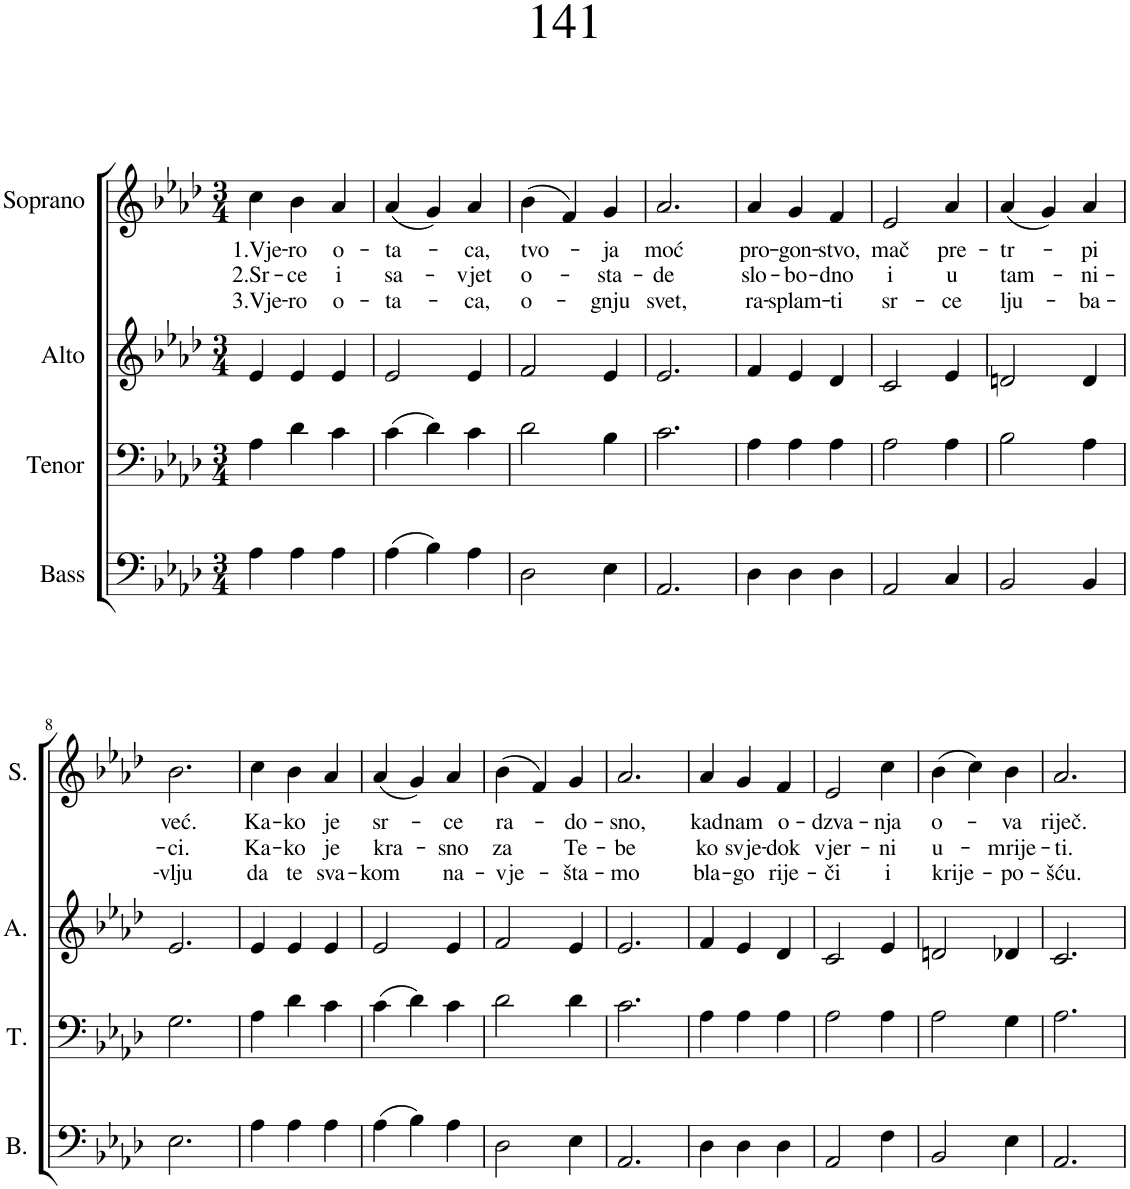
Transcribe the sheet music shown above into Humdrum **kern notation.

**kern	**kern	**kern	**kern	**text	**text	**text
*part4	*part3	*part2	*part1	*part1	*part1	*part1
*staff4	*staff3	*staff2	*staff1	*staff1	*staff1	*staff1
*I"Bass	*I"Tenor	*I"Alto	*I"Soprano	*	*	*
*I'B.	*I'T.	*I'A.	*I'S.	*	*	*
*clefF4	*clefF4	*clefG2	*clefG2	*	*	*
*k[b-e-a-d-]	*k[b-e-a-d-]	*k[b-e-a-d-]	*k[b-e-a-d-]	*	*	*
*M3/4	*M3/4	*M3/4	*M3/4	*	*	*
=1	=1	=1	=1	=1	=1	=1
!	!	!	!	!LO:LY:b	!LO:LY:b	!LO:LY:b
4A-\	4A-\	4e-/	4cc\	1.Vje-	2.Sr-	3.Vje-
!	!	!	!	!LO:LY:b	!LO:LY:b	!LO:LY:b
4A-\	4d-\	4e-/	4b-\	-ro	-ce	-ro
!	!	!	!	!LO:LY:b	!LO:LY:b	!LO:LY:b
4A-\	4c\	4e-/	4a-/	o-	i	o-
=2	=2	=2	=2	=2	=2	=2
!	!	!	!	!LO:LY:b	!LO:LY:b	!LO:LY:b
(4A-\	(4c\	2e-/	(4a-/	-ta-	sa-	-ta-
4B-\)	4d-\)	.	4g/)	.	.	.
!	!	!	!	!LO:LY:b	!LO:LY:b	!LO:LY:b
4A-\	4c\	4e-/	4a-/	-ca,	-vjet	-ca,
=3	=3	=3	=3	=3	=3	=3
!	!	!	!	!LO:LY:b	!LO:LY:b	!LO:LY:b
2D-\	2d-\	2f/	(4b-\	tvo-	o-	o-
.	.	.	4f/)	.	.	.
!	!	!	!	!LO:LY:b	!LO:LY:b	!LO:LY:b
4E-\	4B-\	4e-/	4g/	-ja	-sta-	-gnju
=4	=4	=4	=4	=4	=4	=4
!	!	!	!	!LO:LY:b	!LO:LY:b	!LO:LY:b
2.AA-/	2.c\	2.e-/	2.a-/	moć	-de	svet,
=5	=5	=5	=5	=5	=5	=5
!	!	!	!	!LO:LY:b	!LO:LY:b	!LO:LY:b
4D-\	4A-\	4f/	4a-/	pro-	slo-	ra-
!	!	!	!	!LO:LY:b	!LO:LY:b	!LO:LY:b
4D-\	4A-\	4e-/	4g/	-gon-	-bo-	-splam-
!	!	!	!	!LO:LY:b	!LO:LY:b	!LO:LY:b
4D-\	4A-\	4d-/	4f/	-stvo,	-dno	-ti
=6	=6	=6	=6	=6	=6	=6
!	!	!	!	!LO:LY:b	!LO:LY:b	!LO:LY:b
2AA-/	2A-\	2c/	2e-/	mač	i	sr-
!	!	!	!	!LO:LY:b	!LO:LY:b	!LO:LY:b
4C/	4A-\	4e-/	4a-/	pre-	u	-ce
=7	=7	=7	=7	=7	=7	=7
!	!	!	!	!LO:LY:b	!LO:LY:b	!LO:LY:b
2BB-/	2B-\	2dn/	(4a-/	-tr-	tam-	lju-
.	.	.	4g/)	.	.	.
!	!	!	!	!LO:LY:b	!LO:LY:b	!LO:LY:b
4BB-/	4A-\	4d/	4a-/	-pi	-ni-	-ba-
!!LO:LB:g=z
=8	=8	=8	=8	=8	=8	=8
!	!	!	!	!LO:LY:b	!LO:LY:b	!LO:LY:b
2.E-\	2.G\	2.e-/	2.b-\	već.	-ci.	-vlju
=9	=9	=9	=9	=9	=9	=9
!	!	!	!	!LO:LY:b	!LO:LY:b	!LO:LY:b
4A-\	4A-\	4e-/	4cc\	Ka-	Ka-	da
!	!	!	!	!LO:LY:b	!LO:LY:b	!LO:LY:b
4A-\	4d-\	4e-/	4b-\	-ko	-ko	te
!	!	!	!	!LO:LY:b	!LO:LY:b	!LO:LY:b
4A-\	4c\	4e-/	4a-/	je	je	sva-
=10	=10	=10	=10	=10	=10	=10
!	!	!	!	!LO:LY:b	!LO:LY:b	!LO:LY:b
(4A-\	(4c\	2e-/	(4a-/	sr-	kra-	-kom
4B-\)	4d-\)	.	4g/)	.	.	.
!	!	!	!	!LO:LY:b	!LO:LY:b	!LO:LY:b
4A-\	4c\	4e-/	4a-/	-ce	-sno	na-
=11	=11	=11	=11	=11	=11	=11
!	!	!	!	!LO:LY:b	!LO:LY:b	!LO:LY:b
2D-\	2d-\	2f/	(4b-\	ra-	za	-vje-
.	.	.	4f/)	.	.	.
!	!	!	!	!LO:LY:b	!LO:LY:b	!LO:LY:b
4E-\	4d-\	4e-/	4g/	-do-	Te-	-šta-
=12	=12	=12	=12	=12	=12	=12
!	!	!	!	!LO:LY:b	!LO:LY:b	!LO:LY:b
2.AA-/	2.c\	2.e-/	2.a-/	-sno,	-be	-mo
=13	=13	=13	=13	=13	=13	=13
!	!	!	!	!LO:LY:b	!LO:LY:b	!LO:LY:b
4D-\	4A-\	4f/	4a-/	kad	ko	bla-
!	!	!	!	!LO:LY:b	!LO:LY:b	!LO:LY:b
4D-\	4A-\	4e-/	4g/	nam	svje-	-go
!	!	!	!	!LO:LY:b	!LO:LY:b	!LO:LY:b
4D-\	4A-\	4d-/	4f/	o-	-dok	rije-
=14	=14	=14	=14	=14	=14	=14
!	!	!	!	!LO:LY:b	!LO:LY:b	!LO:LY:b
2AA-/	2A-\	2c/	2e-/	-dzva-	vjer-	-či
!	!	!	!	!LO:LY:b	!LO:LY:b	!LO:LY:b
4F\	4A-\	4e-/	4cc\	-nja	-ni	i
=15	=15	=15	=15	=15	=15	=15
!	!	!	!	!LO:LY:b	!LO:LY:b	!LO:LY:b
2BB-/	2A-\	2dn/	(4b-\	o-	u-	krije-
.	.	.	4cc\)	.	.	.
!	!	!	!	!LO:LY:b	!LO:LY:b	!LO:LY:b
4E-\	4G\	4d-X/	4b-\	-va	-mrije-	-po-
=16	=16	=16	=16	=16	=16	=16
!	!	!	!	!LO:LY:b	!LO:LY:b	!LO:LY:b
2.AA-/	2.A-\	2.c/	2.a-/	riječ.	-ti.	-šću.
=	=	=	=	=	=	=
*-	*-	*-	*-	*-	*-	*-
